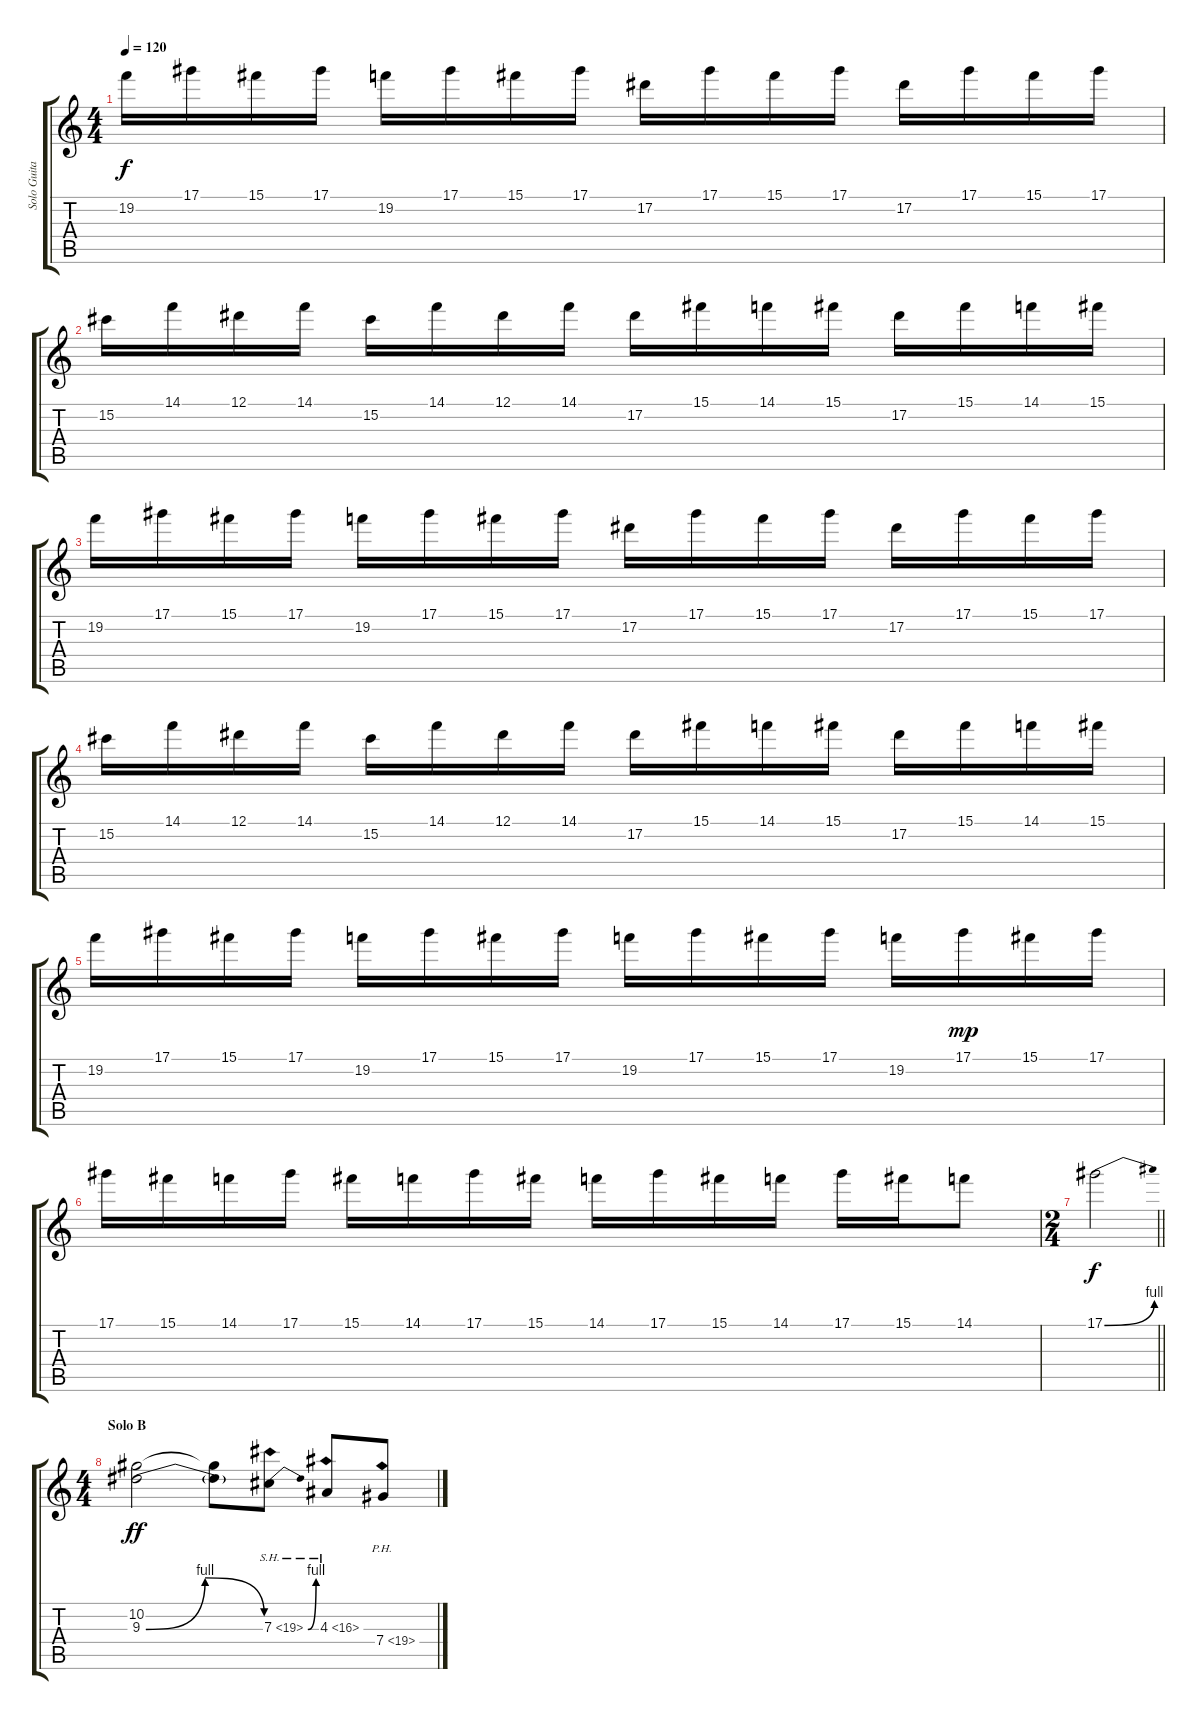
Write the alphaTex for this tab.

\track ("Solo Guitar I" "Solo Guita") {instrument distortionguitar}
\staff {score tabs}
\tuning (Eb4 Bb3 Gb3 Db3 Ab2 Eb2) {hide}
\ts (4 4)
\tempo 120
\clef g2
\ks c
19.2.16{dy f} 17.1.16 15.1.16 17.1.16 19.2.16 17.1.16 15.1.16 17.1.16 17.2.16 17.1.16 15.1.16 17.1.16 17.2.16 17.1.16 15.1.16 17.1.16 |
15.2.16 14.1.16 12.1.16 14.1.16 15.2.16 14.1.16 12.1.16 14.1.16 17.2.16 15.1.16 14.1.16 15.1.16 17.2.16 15.1.16 14.1.16 15.1.16 |
19.2.16 17.1.16 15.1.16 17.1.16 19.2.16 17.1.16 15.1.16 17.1.16 17.2.16 17.1.16 15.1.16 17.1.16 17.2.16 17.1.16 15.1.16 17.1.16 |
15.2.16 14.1.16 12.1.16 14.1.16 15.2.16 14.1.16 12.1.16 14.1.16 17.2.16 15.1.16 14.1.16 15.1.16 17.2.16 15.1.16 14.1.16 15.1.16 |
19.2.16 17.1.16 15.1.16 17.1.16 19.2.16 17.1.16 15.1.16 17.1.16 19.2.16 17.1.16 15.1.16 17.1.16 19.2.16 17.1.16{dy mp} 15.1.16 17.1.16 |
17.1.16 15.1.16 14.1.16 17.1.16 15.1.16 14.1.16 17.1.16 15.1.16 14.1.16 17.1.16 15.1.16 14.1.16 17.1.16 15.1.16 14.1.8 |
\ts (2 4)
\barLineRight lightlight
17.1{be (bend 0 0 60 4)}.2{dy f} |
\ts (4 4)
\section ("" "Solo B")
(10.2 9.3{be (bendrelease 0 0 5 4 15 4 60 0)}).2{dy ff} (10.2{t} 9.3{t}).8 7.3{be (bend 0 0 60 4) sh 12}.8 4.3{sh 12}.8 7.4{ph 12}.8
